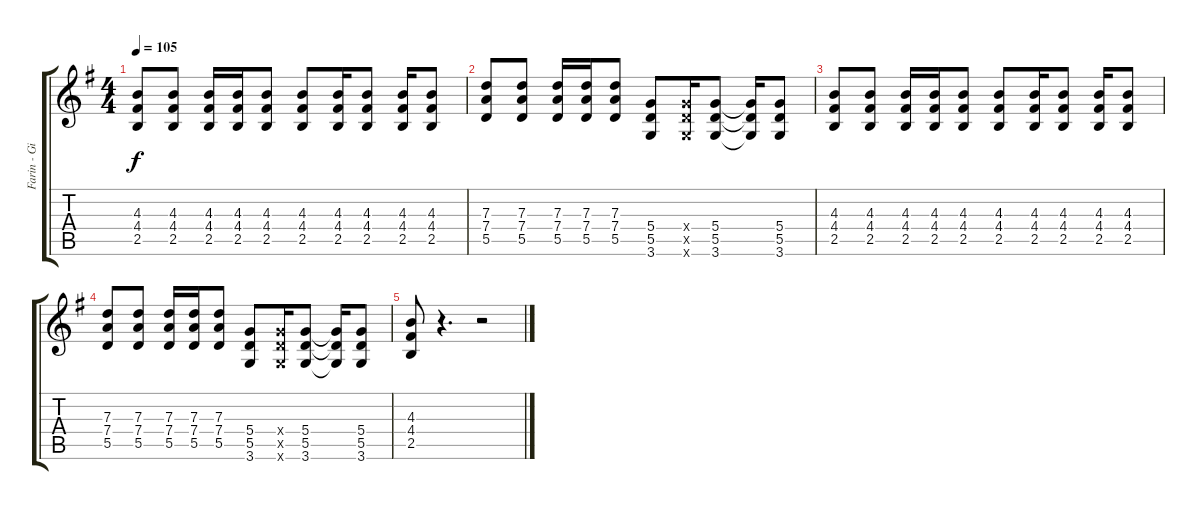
\track ("Farin - Gitarre 1" "Farin - Gi") {instrument overdrivenguitar}
\staff {score tabs}
\tuning (E4 B3 G3 D3 A2 E2) {hide}
\ts (4 4)
\tempo 105
\clef g2
\ks g
(4.3 4.4 2.5).8{dy f} (4.3 4.4 2.5).8 (4.3 4.4 2.5).16 (4.3 4.4 2.5).16 (4.3 4.4 2.5).8 (4.3 4.4 2.5).8 (4.3 4.4 2.5).16 (4.3 4.4 2.5).8 (4.3 4.4 2.5).16 (4.3 4.4 2.5).8 |
(7.3 7.4 5.5).8 (7.3 7.4 5.5).8 (7.3 7.4 5.5).16 (7.3 7.4 5.5).16 (7.3 7.4 5.5).8 (5.4 5.5 3.6).8 (5.4{x} 5.5{x} 3.6{x}).16 (5.4 5.5 3.6).8 (5.4{t} 5.5{t} 3.6{t}).16 (5.4 5.5 3.6).8 |
(4.3 4.4 2.5).8 (4.3 4.4 2.5).8 (4.3 4.4 2.5).16 (4.3 4.4 2.5).16 (4.3 4.4 2.5).8 (4.3 4.4 2.5).8 (4.3 4.4 2.5).16 (4.3 4.4 2.5).8 (4.3 4.4 2.5).16 (4.3 4.4 2.5).8 |
(7.3 7.4 5.5).8 (7.3 7.4 5.5).8 (7.3 7.4 5.5).16 (7.3 7.4 5.5).16 (7.3 7.4 5.5).8 (5.4 5.5 3.6).8 (5.4{x} 5.5{x} 3.6{x}).16 (5.4 5.5 3.6).8 (5.4{t} 5.5{t} 3.6{t}).16 (5.4 5.5 3.6).8 |
(4.3 4.4 2.5).8 r.4{d} r.2
